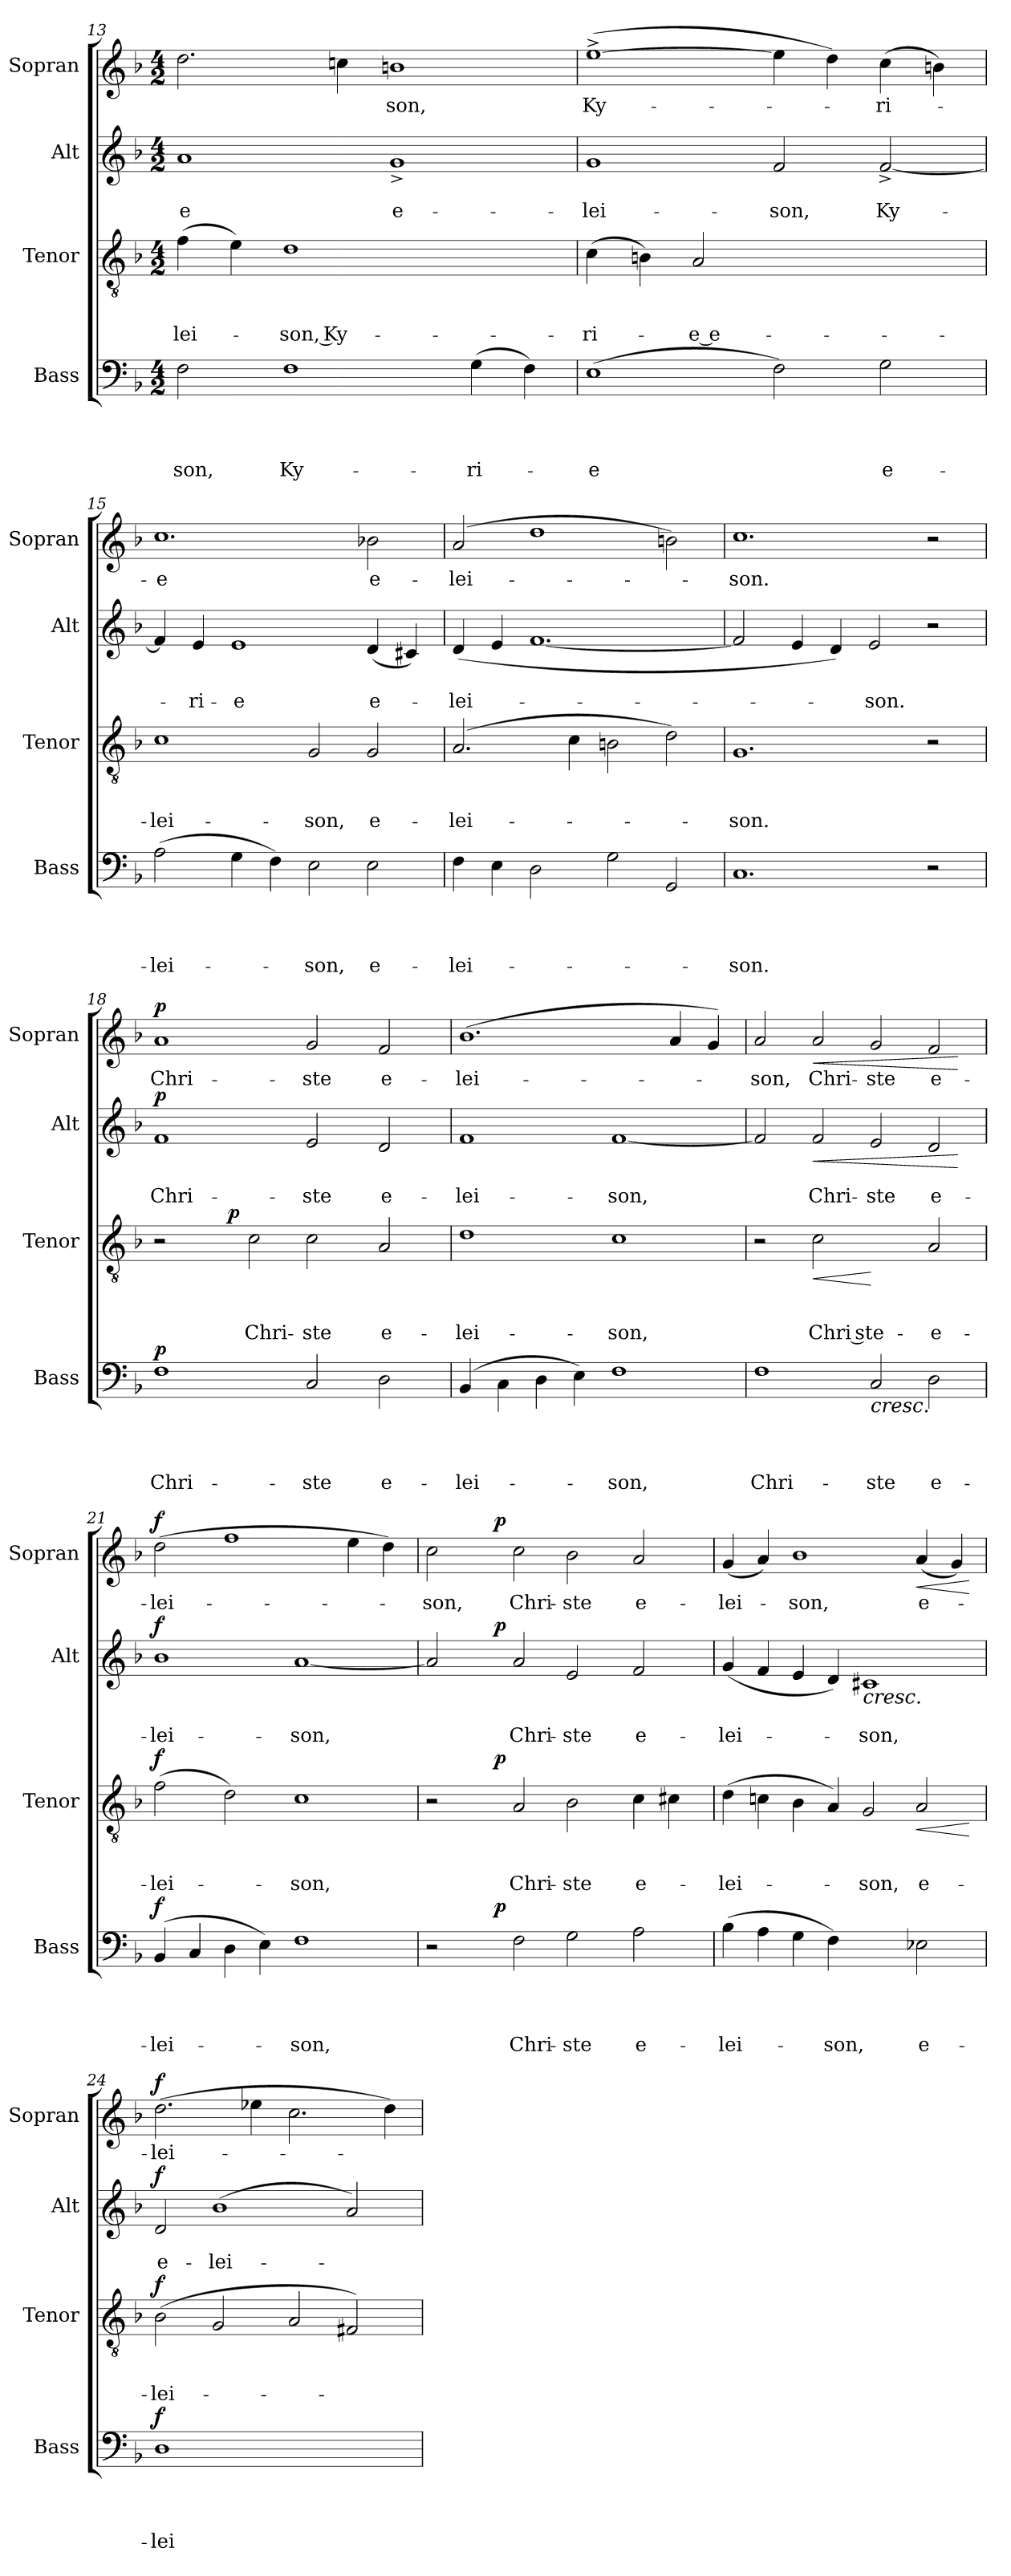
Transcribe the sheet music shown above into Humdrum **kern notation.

**kern	**text	**text	**text	**text	**dynam	**kern	**text	**text	**text	**dynam	**kern	**text	**text	**dynam	**kern	**text	**dynam
*part4	*part4	*part4	*part4	*part4	*part4	*part3	*part3	*part3	*part3	*part3	*part2	*part2	*part2	*part2	*part1	*part1	*part1
*staff4	*staff4	*staff4	*staff4	*staff4	*staff4	*staff3	*staff3	*staff3	*staff3	*staff3	*staff2	*staff2	*staff2	*staff2	*staff1	*staff1	*staff1
*I"Bass	*	*	*	*	*	*I"Tenor	*	*	*	*	*I"Alt	*	*	*	*I"Sopran	*	*
*I'Bass	*	*	*	*	*	*I'Tenor	*	*	*	*	*I'Alt	*	*	*	*I'Sopran	*	*
*clefF4	*	*	*	*	*	*clefGv2	*	*	*	*	*clefG2	*	*	*	*clefG2	*	*
*k[b-]	*	*	*	*	*	*k[b-]	*	*	*	*	*k[b-]	*	*	*	*k[b-]	*	*
*F:	*	*	*	*	*	*F:	*	*	*	*	*F:	*	*	*	*F:	*	*
*M4/2	*	*	*	*	*	*M4/2	*	*	*	*	*M4/2	*	*	*	*M4/2	*	*
=13	=13	=13	=13	=13	=13	=13	=13	=13	=13	=13	=13	=13	=13	=13	=13	=13	=13
!	!	!	!	!LO:LY:b	!	!	!	!	!LO:LY:b	!	!	!	!LO:LY:b:rj	!	!	!	!
2F\	.	.	.	-son,	.	(>4f\	.	.	-lei-	.	1a	.	-e	.	2.dd\	.	.
.	.	.	.	.	.	4e\)	.	.	.	.	.	.	.	.	.	.	.
!	!	!	!	!LO:LY:b	!	!	!	!	!LO:LY:b	!	!	!	!	!	!	!	!
1F	.	.	.	Ky-	.	1d	.	.	-son, Ky-	.	.	.	.	.	.	.	.
.	.	.	.	.	.	.	.	.	.	.	.	.	.	.	4ccn\	.	.
!	!	!	!	!	!	!	!	!	!	!	!	!	!LO:LY:b:rj	!	!	!LO:LY:b	!
.	.	.	.	.	.	.	.	.	.	.	1g^<	.	e-	.	1bn	-son,	.
!	!	!	!	!LO:LY:b	!	!	!	!	!	!	!	!	!	!	!	!	!
(>4G\	.	.	.	-ri-	.	2ryy	.	.	.	.	.	.	.	.	.	.	.
4F\)	.	.	.	.	.	.	.	.	.	.	.	.	.	.	.	.	.
=14	=14	=14	=14	=14	=14	=14	=14	=14	=14	=14	=14	=14	=14	=14	=14	=14	=14
!	!	!	!	!LO:LY:b:rj	!	!	!	!	!LO:LY:b	!	!	!	!LO:LY:b	!	!	!LO:LY:b	!
(>1E	.	.	.	-e	.	(>4c\	.	.	-ri-	.	1g	.	-lei-	.	(>[>1ee^>	Ky-	.
.	.	.	.	.	.	4Bn\)	.	.	.	.	.	.	.	.	.	.	.
!	!	!	!	!	!	!	!	!	!LO:LY:b	!	!	!	!	!	!	!	!
.	.	.	.	.	.	2A/	.	.	-e e-	.	.	.	.	.	.	.	.
!	!	!	!	!	!	!	!	!	!	!	!	!	!LO:LY:b	!	!	!	!
2F\)	.	.	.	.	.	1ryy	.	.	.	.	2f/	.	-son,	.	4ee\]	.	.
.	.	.	.	.	.	.	.	.	.	.	.	.	.	.	4dd\)	.	.
!	!	!	!	!LO:LY:b	!	!	!	!	!	!	!	!	!LO:LY:b	!	!	!LO:LY:b	!
2G\	.	.	.	e-	.	.	.	.	.	.	[<2f^</	.	Ky-	.	(>4cc\	-ri-	.
.	.	.	.	.	.	.	.	.	.	.	.	.	.	.	4bn\)	.	.
=15	=15	=15	=15	=15	=15	=15	=15	=15	=15	=15	=15	=15	=15	=15	=15	=15	=15
!	!	!	!	!LO:LY:b	!	!	!	!	!LO:LY:b	!	!	!	!	!	!	!LO:LY:b:rj	!
(>2A\	.	.	.	-lei-	.	1c	.	.	-lei-	.	4f/]	.	.	.	1.cc	-e	.
!	!	!	!	!	!	!	!	!	!	!	!	!	!LO:LY:b	!	!	!	!
.	.	.	.	.	.	.	.	.	.	.	4e/	.	-ri-	.	.	.	.
!	!	!	!	!	!	!	!	!	!	!	!	!	!LO:LY:b:rj	!	!	!	!
4G\	.	.	.	.	.	.	.	.	.	.	1e	.	-e	.	.	.	.
4F\)	.	.	.	.	.	.	.	.	.	.	.	.	.	.	.	.	.
!	!	!	!	!LO:LY:b	!	!	!	!	!LO:LY:b	!	!	!	!	!	!	!	!
2E\	.	.	.	-son,	.	2G/	.	.	-son,	.	.	.	.	.	.	.	.
!	!	!	!	!LO:LY:b	!	!	!	!	!LO:LY:b	!	!	!	!LO:LY:b:rj	!	!	!LO:LY:b	!
2E\	.	.	.	e-	.	2G/	.	.	e-	.	(<4d/	.	e-	.	2b-X\	e-	.
.	.	.	.	.	.	.	.	.	.	.	4c#X/)	.	.	.	.	.	.
!!LO:PB:g=z
=16	=16	=16	=16	=16	=16	=16	=16	=16	=16	=16	=16	=16	=16	=16	=16	=16	=16
!	!	!	!	!LO:LY:b	!	!	!	!	!LO:LY:b	!	!	!	!LO:LY:b	!	!	!LO:LY:b	!
4F\	.	.	.	-lei-	.	(2.A/	.	.	-lei-	.	(<4d/	.	-lei-	.	(2a/	-lei-	.
4E\	.	.	.	.	.	.	.	.	.	.	4e/	.	.	.	.	.	.
2D\	.	.	.	.	.	.	.	.	.	.	[<1.f	.	.	.	1dd	.	.
.	.	.	.	.	.	4c\	.	.	.	.	.	.	.	.	.	.	.
2G\	.	.	.	.	.	2Bn\	.	.	.	.	.	.	.	.	.	.	.
2GG/	.	.	.	.	.	2d\)	.	.	.	.	.	.	.	.	2bn\)	.	.
=17	=17	=17	=17	=17	=17	=17	=17	=17	=17	=17	=17	=17	=17	=17	=17	=17	=17
!	!	!	!	!LO:LY:b	!	!	!	!	!LO:LY:b	!	!	!	!	!	!	!LO:LY:b	!
1.C	.	.	.	-son.	.	1.G	.	.	-son.	.	2f/]	.	.	.	1.cc	-son.	.
.	.	.	.	.	.	.	.	.	.	.	4e/	.	.	.	.	.	.
.	.	.	.	.	.	.	.	.	.	.	4d/)	.	.	.	.	.	.
!	!	!	!	!	!	!	!	!	!	!	!	!	!LO:LY:b	!	!	!	!
.	.	.	.	.	.	.	.	.	.	.	2e/	.	-son.	.	.	.	.
2r	.	.	.	.	.	2r	.	.	.	.	2r	.	.	.	2r	.	.
=18	=18	=18	=18	=18	=18	=18	=18	=18	=18	=18	=18	=18	=18	=18	=18	=18	=18
!	!	!	!	!LO:LY:b	!LO:DY:a	!	!	!	!	!	!	!	!LO:LY:b	!LO:DY:a	!	!LO:LY:b	!LO:DY:a
*	*	*	*	*	*	*^	*	*	*	*	*	*	*	*	*	*	*
1F	.	.	.	Chri-	p	2r	4ryy	.	.	.	.	1f	.	Chri-	p	1a	Chri-	p
.	.	.	.	.	.	.	8ryy	.	.	.	.	.	.	.	.	.	.	.
.	.	.	.	.	.	.	32ryy	.	.	.	.	.	.	.	.	.	.	.
!	!	!	!	!	!	!	!	!	!	!	!LO:DY:a	!	!	!	!	!	!	!
.	.	.	.	.	.	.	1ryy	.	.	.	p	.	.	.	.	.	.	.
!	!	!	!	!	!	!	!	!	!	!LO:LY:b	!	!	!	!	!	!	!	!
.	.	.	.	.	.	2c\	.	.	.	Chri-	.	.	.	.	.	.	.	.
!	!	!	!	!LO:LY:b	!	!	!	!	!	!LO:LY:b	!	!	!	!LO:LY:b	!	!	!LO:LY:b	!
2C/	.	.	.	-ste	.	2c\	.	.	.	-ste	.	2e/	.	-ste	.	2g/	-ste	.
.	.	.	.	.	.	.	2ryy	.	.	.	.	.	.	.	.	.	.	.
!	!	!	!	!LO:LY:b	!	!	!	!	!	!LO:LY:b	!	!	!	!LO:LY:b	!	!	!LO:LY:b	!
2D\	.	.	.	e-	.	2A/	.	.	.	e-	.	2d/	.	e-	.	2f/	e-	.
.	.	.	.	.	.	.	16.ryy	.	.	.	.	.	.	.	.	.	.	.
=19	=19	=19	=19	=19	=19	=19	=19	=19	=19	=19	=19	=19	=19	=19	=19	=19	=19	=19
!	!	!	!	!LO:LY:b	!	!	!	!	!	!LO:LY:b	!	!	!	!LO:LY:b	!	!	!LO:LY:b	!
*	*	*	*	*	*	*v	*v	*	*	*	*	*	*	*	*	*	*	*
(4BB-/	.	.	.	-lei-	.	1d	.	.	-lei-	.	1f	.	-lei-	.	(>1.b-	-lei-	.
4C\	.	.	.	.	.	.	.	.	.	.	.	.	.	.	.	.	.
4D\	.	.	.	.	.	.	.	.	.	.	.	.	.	.	.	.	.
4E\)	.	.	.	.	.	.	.	.	.	.	.	.	.	.	.	.	.
!	!	!	!	!LO:LY:b	!	!	!	!	!LO:LY:b	!	!	!	!LO:LY:b	!	!	!	!
1F	.	.	.	-son,	.	1c	.	.	-son,	.	[<1f	.	-son,	.	.	.	.
.	.	.	.	.	.	.	.	.	.	.	.	.	.	.	4a/	.	.
.	.	.	.	.	.	.	.	.	.	.	.	.	.	.	4g/)	.	.
=20	=20	=20	=20	=20	=20	=20	=20	=20	=20	=20	=20	=20	=20	=20	=20	=20	=20
!	!	!	!	!LO:LY:b	!	!	!	!	!	!	!	!	!	!	!	!LO:LY:b	!
1F	.	.	.	Chri-	.	2r	.	.	.	.	2f/]	.	.	.	2a/	-son,	.
!	!	!	!	!	!	!	!	!	!LO:LY:b	!LO:HP:b	!	!	!LO:LY:b	!LO:HP:b	!	!LO:LY:b	!LO:HP:b
.	.	.	.	.	.	2c\	.	.	Chri ste-	<	2f/	.	Chri-	<	2a/	Chri-	<
!	!	!	!	!LO:LY:b	!LO:HP:b	!	!	!	!	!	!	!	!LO:LY:b	!	!	!LO:LY:b	!
2C/	.	.	.	-ste	<	2ryy	.	.	.	[	2e/	.	-ste	.	2g/	-ste	.
!	!	!	!	!LO:LY:b	!	!	!	!	!LO:LY:b	!	!	!	!LO:LY:b	!	!	!LO:LY:b	!
2D\	.	.	.	e-	.	2A/	.	.	-e-	.	2d/	.	e-	.	2f/	e-	.
.	.	.	.	.	.	.	.	.	.	.	.	.	.	[	.	.	[
!!LO:LB:g=z
=21	=21	=21	=21	=21	=21	=21	=21	=21	=21	=21	=21	=21	=21	=21	=21	=21	=21
!	!	!	!	!LO:LY:b	!LO:DY:a	!	!	!	!LO:LY:b	!LO:DY:a	!	!	!LO:LY:b	!LO:DY:a	!	!LO:LY:b	!LO:DY:a
(>4BB-/	.	.	.	-lei-	f	(>2f\	.	.	-lei-	f	1b-	.	-lei-	f	(>2dd\	-lei-	f
4C/	.	.	.	.	.	.	.	.	.	.	.	.	.	.	.	.	.
4D\	.	.	.	.	.	2d\)	.	.	.	.	.	.	.	.	1ff	.	.
4E\)	.	.	.	.	.	.	.	.	.	.	.	.	.	.	.	.	.
!	!	!	!	!LO:LY:b	!	!	!	!	!LO:LY:b	!	!	!	!LO:LY:b	!	!	!	!
1F	.	.	.	-son,	.	1c	.	.	-son,	.	[<1a	.	-son,	.	.	.	.
.	.	.	.	.	.	.	.	.	.	.	.	.	.	.	4ee\	.	.
.	.	.	.	.	.	.	.	.	.	.	.	.	.	.	4dd\)	.	.
=22	=22	=22	=22	=22	=22	=22	=22	=22	=22	=22	=22	=22	=22	=22	=22	=22	=22
!	!	!	!	!	!	!	!	!	!	!	!	!	!	!	!	!LO:LY:b	!
*^	*	*	*	*	*	*^	*	*	*	*	*^	*	*	*	*^	*	*
2r	4ryy	.	.	.	.	.	2r	4ryy	.	.	.	.	2a/]	4ryy	.	.	.	2cc\	4ryy	-son,	.
.	8ryy	.	.	.	.	.	.	8ryy	.	.	.	.	.	8ryy	.	.	.	.	8ryy	.	.
.	32ryy	.	.	.	.	.	.	32ryy	.	.	.	.	.	32ryy	.	.	.	.	32ryy	.	.
!	!	!	!	!	!	!LO:DY:a	!	!	!	!	!	!LO:DY:a	!	!	!	!	!LO:DY:a	!	!	!	!LO:DY:a
.	1ryy	.	.	.	.	p	.	1ryy	.	.	.	p	.	1ryy	.	.	p	.	1ryy	.	p
!	!	!	!	!	!LO:LY:b	!	!	!	!	!	!LO:LY:b	!	!	!	!	!LO:LY:b	!	!	!	!LO:LY:b	!
2F\	.	.	.	.	Chri-	.	2A/	.	.	.	Chri-	.	2a/	.	.	Chri-	.	2cc\	.	Chri-	.
!	!	!	!	!	!LO:LY:b	!	!	!	!	!	!LO:LY:b	!	!	!	!	!LO:LY:b	!	!	!	!LO:LY:b	!
2G\	.	.	.	.	-ste	.	2B-\	.	.	.	-ste	.	2e/	.	.	-ste	.	2b-\	.	-ste	.
.	2ryy	.	.	.	.	.	.	2ryy	.	.	.	.	.	2ryy	.	.	.	.	2ryy	.	.
!	!	!	!	!	!LO:LY:b	!	!	!	!	!	!LO:LY:b:rj	!	!	!	!	!LO:LY:b	!	!	!	!LO:LY:b	!
2A\	.	.	.	.	e-	.	4c\	.	.	.	e-	.	2f/	.	.	e-	.	2a/	.	e-	.
.	.	.	.	.	.	.	4c#X\	.	.	.	.	.	.	.	.	.	.	.	.	.	.
.	16.ryy	.	.	.	.	.	.	16.ryy	.	.	.	.	.	16.ryy	.	.	.	.	16.ryy	.	.
=23	=23	=23	=23	=23	=23	=23	=23	=23	=23	=23	=23	=23	=23	=23	=23	=23	=23	=23	=23	=23	=23
!	!	!	!	!	!LO:LY:b	!	!	!	!	!	!LO:LY:b	!	!	!	!	!LO:LY:b	!	!	!	!LO:LY:b	!
*v	*v	*	*	*	*	*	*	*	*	*	*	*	*v	*v	*	*	*	*v	*v	*	*
*	*	*	*	*	*	*v	*v	*	*	*	*	*	*	*	*	*	*	*
(>4B-\	.	.	.	-lei-	.	(>4d\	.	.	-lei-	.	(<4g/	.	-lei-	.	(<4g/	-lei-	.
4A\	.	.	.	.	.	4cn\	.	.	.	.	4f/	.	.	.	4a/)	.	.
!	!	!	!	!	!	!	!	!	!	!	!	!	!	!	!	!LO:LY:b	!
4G\	.	.	.	.	.	4B-\	.	.	.	.	4e/	.	.	.	1b-	-son,	.
!	!	!	!	!LO:LY:b	!	!	!	!	!	!	!	!	!	!	!	!	!
4F\)	.	.	.	-son,	.	4A/)	.	.	.	.	4d/)	.	.	.	.	.	.
!	!	!	!	!	!	!	!	!	!LO:LY:b	!	!	!	!LO:LY:b	!LO:HP:b	!	!	!
2ryy	.	.	.	.	[	2G/	.	.	-son,	.	1c#X	.	-son,	<	.	.	.
!	!	!	!	!LO:LY:b	!	!	!	!	!LO:LY:b	!LO:HP:b	!	!	!	!	!	!LO:LY:b:rj	!LO:HP:b
2E-X\	.	.	.	e-	.	2A/	.	.	e-	<	.	.	.	.	(<4a/	e-	<
.	.	.	.	.	.	.	.	.	.	.	.	.	.	.	4g/)	.	.
.	.	.	.	.	.	.	.	.	.	[	.	.	.	.	.	.	[
=24	=24	=24	=24	=24	=24	=24	=24	=24	=24	=24	=24	=24	=24	=24	=24	=24	=24
!	!	!	!	!LO:LY:b:rj	!LO:DY:a	!	!	!	!LO:LY:b	!LO:DY:a	!	!	!LO:LY:b	!LO:DY:a	!	!LO:LY:b	!LO:DY:a
1D	.	.	.	-lei-	f	(>2B-\	.	.	-lei-	f	2d/	.	e-	f	(>2.dd\	-lei-	f
!	!	!	!	!	!	!	!	!	!	!	!	!	!LO:LY:b	!	!	!	!
.	.	.	.	.	.	2G/	.	.	.	.	(>1b-	.	-lei-	[	.	.	.
.	.	.	.	.	.	.	.	.	.	.	.	.	.	.	4ee-X\	.	.
1ryy	.	.	.	.	.	2A/	.	.	.	.	.	.	.	.	2.cc\	.	.
.	.	.	.	.	.	2F#X/)	.	.	.	.	2a/)	.	.	.	.	.	.
.	.	.	.	.	.	.	.	.	.	.	.	.	.	.	4dd\)	.	.
=	=	=	=	=	=	=	=	=	=	=	=	=	=	=	=	=	=
*-	*-	*-	*-	*-	*-	*-	*-	*-	*-	*-	*-	*-	*-	*-	*-	*-	*-
